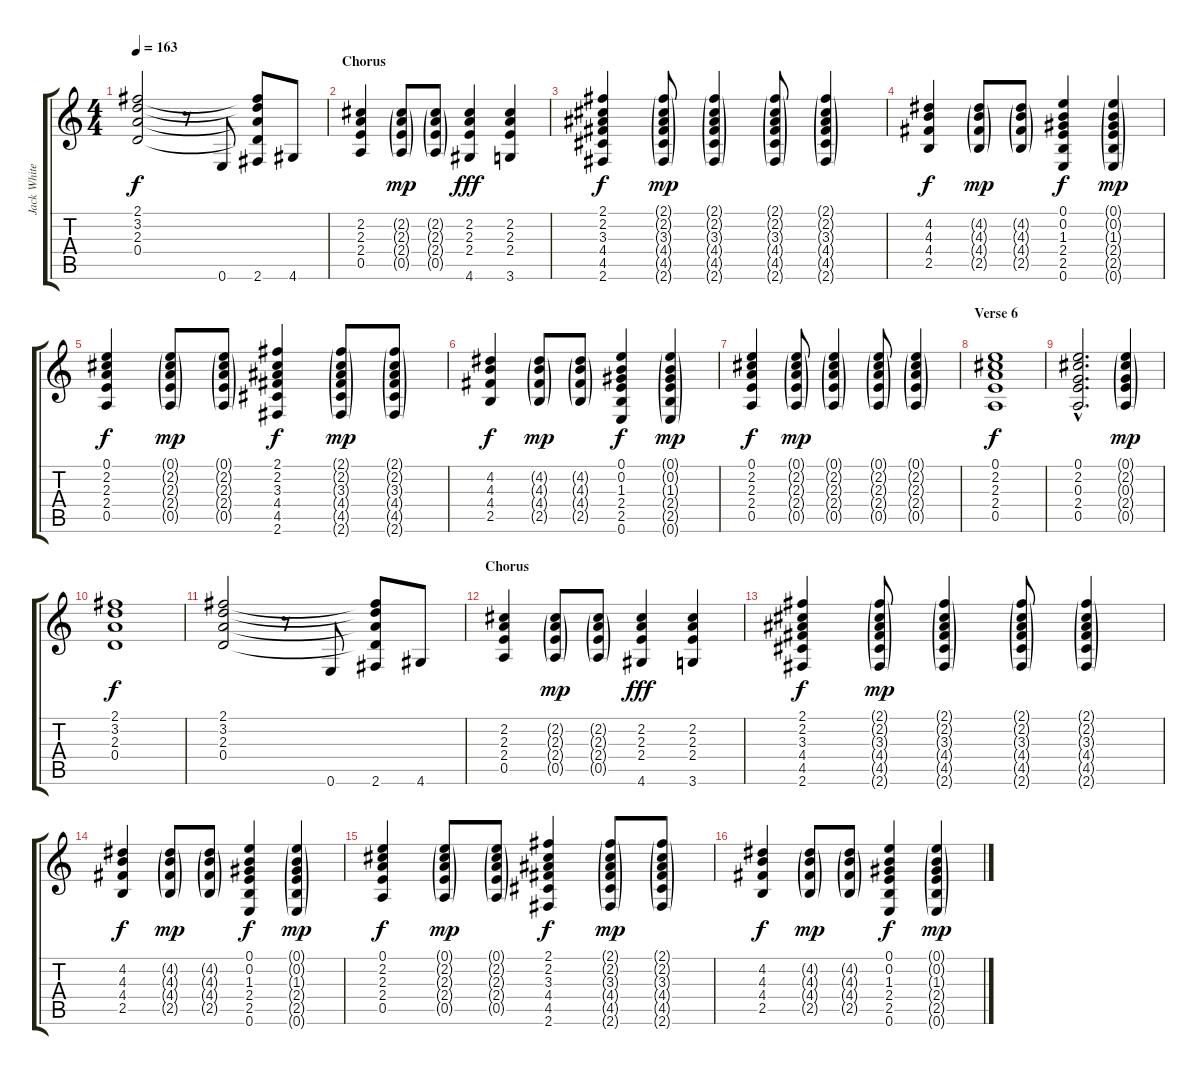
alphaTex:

\track ("Jack White" "Jack White") {instrument acousticguitarsteel}
\staff {score tabs}
\tuning (E4 B3 G3 D3 A2 E2) {hide}
\ts (4 4)
\tempo 163
\clef g2
\ks c
(2.1 3.2 2.3 0.4).2{dy f} r.8 0.6.8 (2.1{t} 3.2{t} 2.3{t} 0.4{t} 2.6).8 4.6.8 |
\section ("" "Chorus")
(2.2 2.3 2.4 0.5).4 (2.2{g} 2.3{g} 2.4{g} 0.5{g}).8{dy mp} (2.2{g} 2.3{g} 2.4{g} 0.5{g}).8 (2.2 2.3 2.4 4.6).4{dy fff} (2.2 2.3 2.4 3.6).4 |
(2.1 2.2 3.3 4.4 4.5 2.6).4{dy f} (2.1{g} 2.2{g} 3.3{g} 4.4{g} 4.5{g} 2.6{g}).8{dy mp} (2.1{g} 2.2{g} 3.3{g} 4.4{g} 4.5{g} 2.6{g}).4 (2.1{g} 2.2{g} 3.3{g} 4.4{g} 4.5{g} 2.6{g}).8 (2.1{g} 2.2{g} 3.3{g} 4.4{g} 4.5{g} 2.6{g}).4 |
(4.2 4.3 4.4 2.5).4{dy f} (4.2{g} 4.3{g} 4.4{g} 2.5{g}).8{dy mp} (4.2{g} 4.3{g} 4.4{g} 2.5{g}).8 (0.1 0.2 1.3 2.4 2.5 0.6).4{dy f} (0.1{g} 0.2{g} 1.3{g} 2.4{g} 2.5{g} 0.6{g}).4{dy mp} |
(0.1 2.2 2.3 2.4 0.5).4{dy f} (0.1{g} 2.2{g} 2.3{g} 2.4{g} 0.5{g}).8{dy mp} (0.1{g} 2.2{g} 2.3{g} 2.4{g} 0.5{g}).8 (2.1 2.2 3.3 4.4 4.5 2.6).4{dy f} (2.1{g} 2.2{g} 3.3{g} 4.4{g} 4.5{g} 2.6{g}).8{dy mp} (2.1{g} 2.2{g} 3.3{g} 4.4{g} 4.5{g} 2.6{g}).8 |
(4.2 4.3 4.4 2.5).4{dy f} (4.2{g} 4.3{g} 4.4{g} 2.5{g}).8{dy mp} (4.2{g} 4.3{g} 4.4{g} 2.5{g}).8 (0.1 0.2 1.3 2.4 2.5 0.6).4{dy f} (0.1{g} 0.2{g} 1.3{g} 2.4{g} 2.5{g} 0.6{g}).4{dy mp} |
(0.1 2.2 2.3 2.4 0.5).4{dy f} (0.1{g} 2.2{g} 2.3{g} 2.4{g} 0.5{g}).8{dy mp} (0.1{g} 2.2{g} 2.3{g} 2.4{g} 0.5{g}).4 (0.1{g} 2.2{g} 2.3{g} 2.4{g} 0.5{g}).8 (0.1{g} 2.2{g} 2.3{g} 2.4{g} 0.5{g}).4 |
\section ("" "Verse 6")
(0.1 2.2 2.3 2.4 0.5).1{dy f} |
(0.1{hac} 2.2{hac} 0.3{hac} 2.4{hac} 0.5{hac}).2{d} (0.1{g} 2.2{g} 0.3{g} 2.4{g} 0.5{g}).4{dy mp} |
(2.1 3.2 2.3 0.4).1{dy f} |
(2.1 3.2 2.3 0.4).2 r.8 0.6.8 (2.1{t} 3.2{t} 2.3{t} 0.4{t} 2.6).8 4.6.8 |
\section ("" "Chorus")
(2.2 2.3 2.4 0.5).4 (2.2{g} 2.3{g} 2.4{g} 0.5{g}).8{dy mp} (2.2{g} 2.3{g} 2.4{g} 0.5{g}).8 (2.2 2.3 2.4 4.6).4{dy fff} (2.2 2.3 2.4 3.6).4 |
(2.1 2.2 3.3 4.4 4.5 2.6).4{dy f} (2.1{g} 2.2{g} 3.3{g} 4.4{g} 4.5{g} 2.6{g}).8{dy mp} (2.1{g} 2.2{g} 3.3{g} 4.4{g} 4.5{g} 2.6{g}).4 (2.1{g} 2.2{g} 3.3{g} 4.4{g} 4.5{g} 2.6{g}).8 (2.1{g} 2.2{g} 3.3{g} 4.4{g} 4.5{g} 2.6{g}).4 |
(4.2 4.3 4.4 2.5).4{dy f} (4.2{g} 4.3{g} 4.4{g} 2.5{g}).8{dy mp} (4.2{g} 4.3{g} 4.4{g} 2.5{g}).8 (0.1 0.2 1.3 2.4 2.5 0.6).4{dy f} (0.1{g} 0.2{g} 1.3{g} 2.4{g} 2.5{g} 0.6{g}).4{dy mp} |
(0.1 2.2 2.3 2.4 0.5).4{dy f} (0.1{g} 2.2{g} 2.3{g} 2.4{g} 0.5{g}).8{dy mp} (0.1{g} 2.2{g} 2.3{g} 2.4{g} 0.5{g}).8 (2.1 2.2 3.3 4.4 4.5 2.6).4{dy f} (2.1{g} 2.2{g} 3.3{g} 4.4{g} 4.5{g} 2.6{g}).8{dy mp} (2.1{g} 2.2{g} 3.3{g} 4.4{g} 4.5{g} 2.6{g}).8 |
(4.2 4.3 4.4 2.5).4{dy f} (4.2{g} 4.3{g} 4.4{g} 2.5{g}).8{dy mp} (4.2{g} 4.3{g} 4.4{g} 2.5{g}).8 (0.1 0.2 1.3 2.4 2.5 0.6).4{dy f} (0.1{g} 0.2{g} 1.3{g} 2.4{g} 2.5{g} 0.6{g}).4{dy mp}
